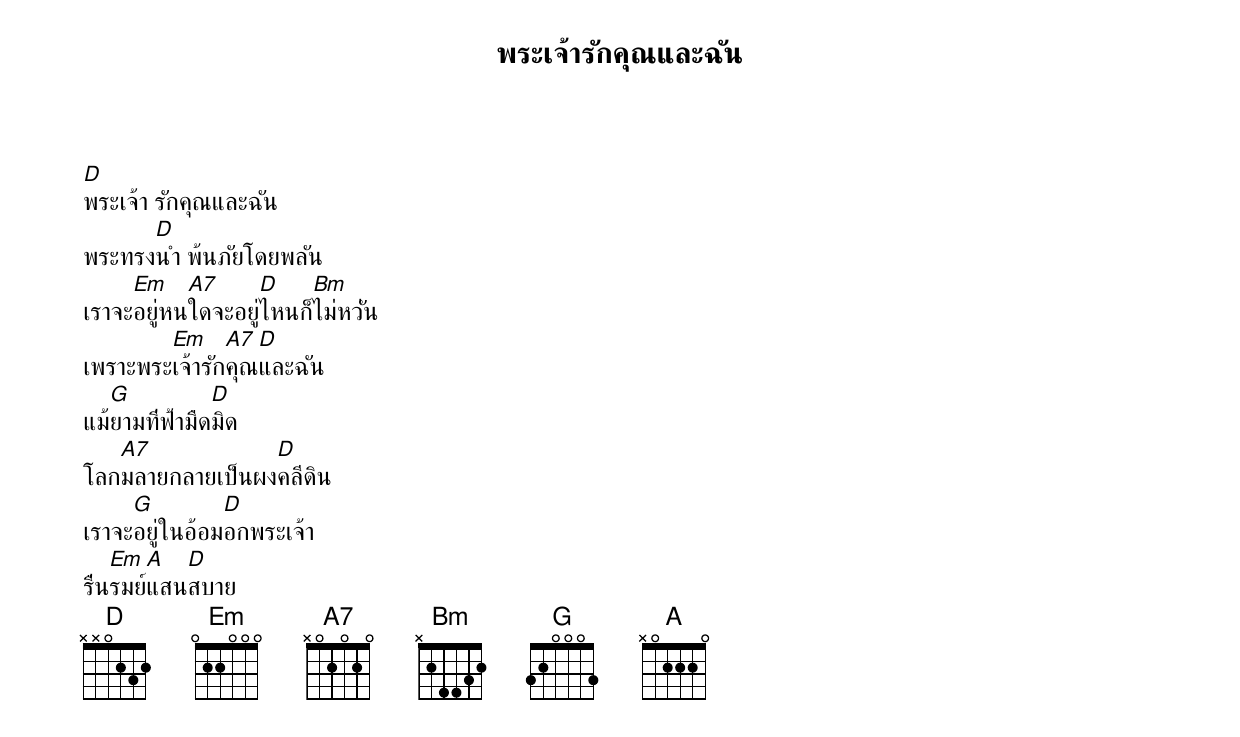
{title:พระเจ้ารักคุณและฉัน}

[D]พระเจ้า รักคุณและฉัน
พระทรง[D]นำ พ้นภัยโดยพลัน
เราจะ[Em]อยู่หน[A7]ใดจะอยู่[D]ไหนก็[Bm]ไม่หวั่น
เพราะพระ[Em]เจ้ารัก[A7]คุณ[D]และฉัน
แม้[G]ยามที่ฟ้ามืด[D]มิด
โลก[A7]มลายกลายเป็นผง[D]คลีดิน
เราจะ[G]อยู่ในอ้อม[D]อกพระเจ้า
รื่น[Em]รมย์[A]แสน[D]สบาย
